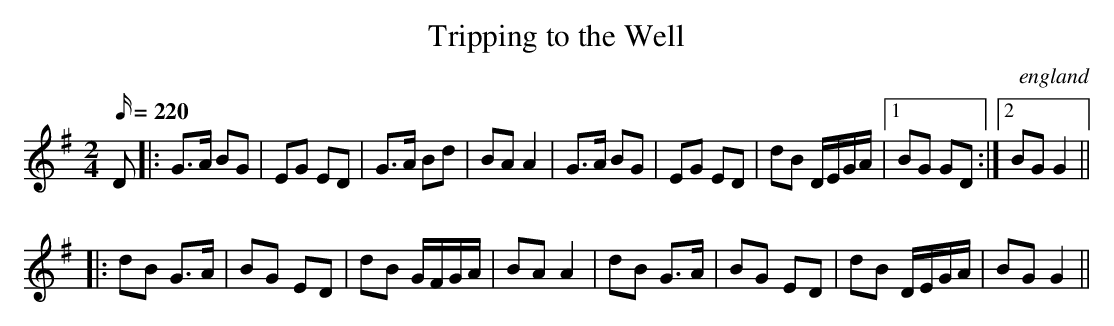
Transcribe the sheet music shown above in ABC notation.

X:1
T:Tripping to the Well
O:england
M:2/4
Q:220
L:1/8
K:G
D|:G>A BG|EG ED|G>A Bd|BA A2|G>A BG|EG ED|dB D/E/G/A/|1 BG GD:|2 BG G2||
|:dB G>A|BG ED|dB G/F/G/A/|BA A2|dB G>A|BG ED|dB D/E/G/A/|BG G2||
